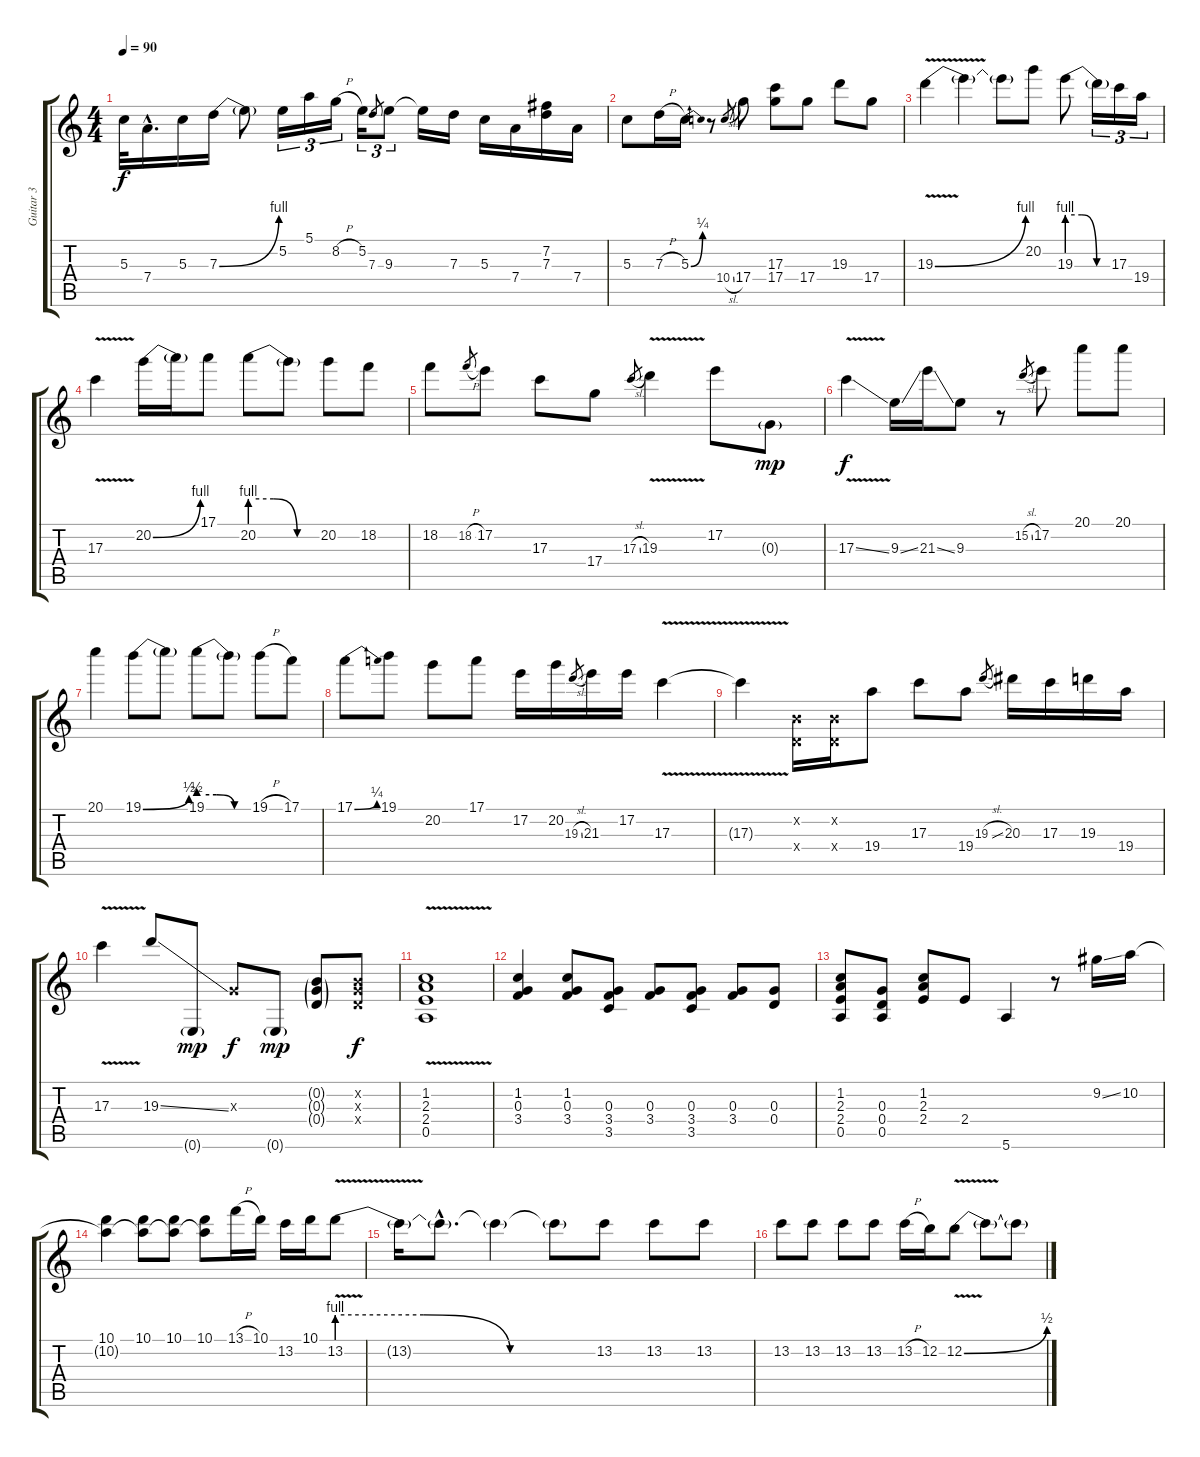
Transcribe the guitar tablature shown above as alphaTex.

\track ("Guitar 3" "Guitar 3") {instrument distortionguitar}
\staff {score tabs}
\tuning (E4 B3 G3 D3 A2 E2) {hide}
\ts (4 4)
\tempo 90
\clef g2
\ks c
5.3.32{dy f} 7.4{hac}.16{d} 5.3.16 7.3{be (bend 0 0 60 4)}.16 7.3{t}.8 5.2.16{tu (3 2)} 5.1.16{tu (3 2)} 8.2{h}.16{tu (3 2)} 5.2.16{tu (3 2)} 7.3.8{gr} 9.3.8{tu (3 2)} 9.3{t}.16 7.3.16 5.3.16 7.4.16 (7.2 7.3).16 7.4.16 |
5.3.8 7.3{h}.16 5.3{be (bend 0 0 60 1)}.16 r.8 10.4{sl}.8{gr} 17.4.8 (17.3 17.4).8 17.4.8 19.3.8 17.4.8 |
19.3{be (bend 0 0 60 4) v}.4 19.3{t}.4 19.3{t}.8 20.2.8 19.3{be (custom 0 4 20 4 40 0 60 0)}.8 19.3{t}.16{tu (3 2)} 17.3.16{tu (3 2)} 19.4.16{tu (3 2)} |
17.3{v}.4 20.2{be (bend 0 0 60 4)}.16 20.2{t}.16 17.1.8 20.2{be (custom 0 4 20 4 40 0 60 0)}.8 20.2{t}.8 20.2.8 18.2.8 |
18.2.8 18.2{h}.8{gr} 17.2.8 17.3.8 17.4.8 17.3{sl}.8{gr} 19.3{v}.4 17.2.8 0.3{g}.8{dy mp} |
17.3{v ss}.4{dy f} 9.3{ss}.16 21.3{ss}.16 9.3.8 r.8 15.2{sl}.8{gr} 17.2.8 20.1.8 20.1.8 |
20.1.4 19.1{be (bend 0 0 60 2)}.8 19.1{t}.8 19.1{be (custom 0 2 20 2 40 0 60 0)}.8 19.1{t}.8 19.1{h}.8 17.1.8 |
17.1{be (bend 0 0 60 1)}.8 19.1.8 20.2.8 17.1.8 17.2.16 20.2.16 19.3{sl}.8{gr} 21.3.16 17.2.16 17.3{v}.4 |
17.3{t}.4 (0.2{x} 0.4{x}).16 (0.2{x} 0.4{x}).16 19.4.8 17.3.8 19.4.8 19.3{sl}.8{gr} 20.3.16 17.3.16 19.3.16 19.4.16 |
17.3{v}.4 19.3{ss}.8 0.6{g}.8{dy mp} 0.3{x}.8{dy f} 0.6{g}.8{dy mp} (0.2{g} 0.3{g} 0.4{g}).8 (0.2{x} 0.3{x} 0.4{x}).8{dy f} |
(1.2{v} 2.3{v} 2.4{v} 0.5{v}).1 |
(1.2 0.3 3.4).4 (1.2 0.3 3.4).8 (0.3 3.4 3.5).8 (0.3 3.4).8 (0.3 3.4 3.5).8 (0.3 3.4).8 (0.3 0.4).8 |
(1.2 2.3 2.4 0.5).8 (0.3 0.4 0.5).8 (1.2 2.3 2.4).8 2.4.8 5.6.4 r.8 9.2{ss}.16 10.2.16 |
(10.1 10.2{t}).4 (10.1 10.2{t}).8 (10.1 10.2{t}).8 (10.1 10.2{t}).8 13.1{h}.16 10.1.16 13.2.16 10.1.16 13.2{be (custom 0 4 20 4 40 0 60 0) v}.8 |
13.2{t}.16 13.2{hac t}.8{d} 13.2{t}.4 13.2{t}.8 13.2.8 13.2.8 13.2.8 |
13.2.8 13.2.8 13.2.8 13.2.8 13.2{h}.16 12.2.16 12.2{be (bend 0 0 60 2) v}.8 12.2{t}.8 12.2{t}.8
